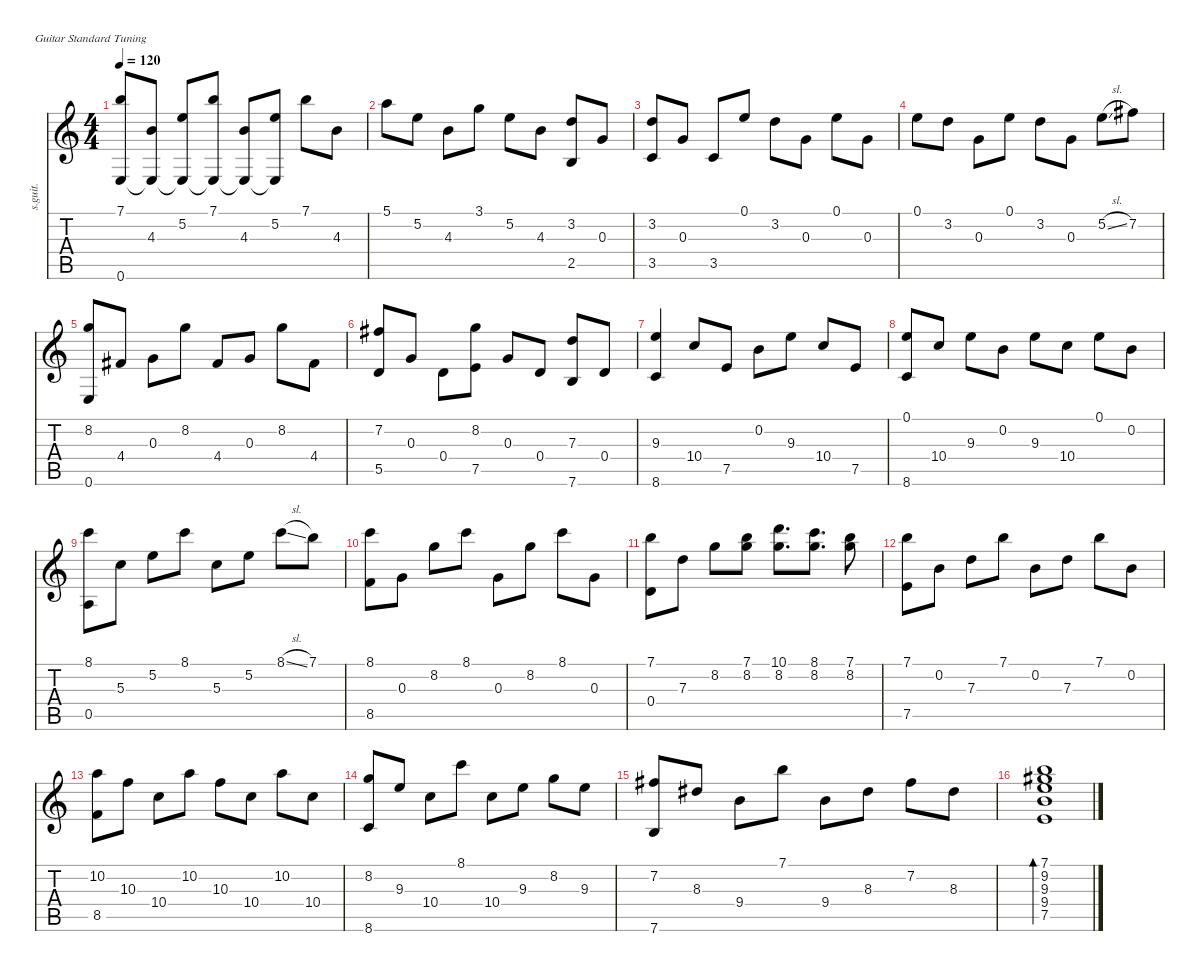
\defaultSystemsLayout 4
\hideDynamics
\bracketExtendMode nobrackets
\otherSystemsTrackNameOrientation horizontal
\track ("Steel Guitar" "s.guit.") {instrument acousticguitarsteel}
\staff {score tabs}
\tuning (E4 B3 G3 D3 A2 E2)
\ts (4 4)
\tempo 120
\clef g2
\ks c
(7.1 0.6).8{dy mf instrument acousticguitarsteel beam Up} (4.3 0.6{t}).8{beam Up} (5.2 0.6{t}).8{beam Up} (7.1 0.6{t}).8{beam Up} (4.3 0.6{t}).8{beam Up} (5.2 0.6{t}).8{beam Up} 7.1.8{beam Down} 4.3.8{beam Down} |
5.1.8{beam Down} 5.2.8{beam Down} 4.3.8{beam Down} 3.1.8{beam Down} 5.2.8{beam Down} 4.3.8{beam Down} (3.2 2.5).8{beam Up} 0.3.8{beam Up} |
(3.2 3.5).8{beam Up} 0.3.8{beam Up} 3.5.8{beam Up} 0.1.8{beam Up} 3.2.8{beam Down} 0.3.8{beam Down} 0.1.8{beam Down} 0.3.8{beam Down} |
0.1.8{beam Down} 3.2.8{beam Down} 0.3.8{beam Down} 0.1.8{beam Down} 3.2.8{beam Down} 0.3.8{beam Down} 5.2{sl}.8{beam Down} 7.2{acc #}.8{beam Down} |
(0.6 8.2).8{beam Up} 4.4{acc #}.8{beam Up} 0.3.8{beam Down} 8.2.8{beam Down} 4.4{acc #}.8{beam Up} 0.3.8{beam Up} 8.2.8{beam Down} 4.4{acc #}.8{beam Down} |
(7.2{acc #} 5.5).8{beam Up} 0.3.8{beam Up} 0.4.8{beam Down} (8.2 7.5).8{beam Down} 0.3.8{beam Up} 0.4.8{beam Up} (7.3 7.6).8{beam Up} 0.4.8{beam Up} |
(8.6 9.3).4{beam Up} 10.4.8{beam Up} 7.5.8{beam Up} 0.2.8{beam Down} 9.3.8{beam Down} 10.4.8{beam Up} 7.5.8{beam Up} |
(0.1 8.6).8{beam Up} 10.4.8{beam Up} 9.3.8{beam Down} 0.2.8{beam Down} 9.3.8{beam Down} 10.4.8{beam Down} 0.1.8{beam Down} 0.2.8{beam Down} |
(0.5 8.1).8{beam Down} 5.3.8{beam Down} 5.2.8{beam Down} 8.1.8{beam Down} 5.3.8{beam Down} 5.2.8{beam Down} 8.1{sl}.8{beam Down} 7.1.8{beam Down} |
(8.1 8.5).8{beam Down} 0.3.8{beam Down} 8.2.8{beam Down} 8.1.8{beam Down} 0.3.8{beam Down} 8.2.8{beam Down} 8.1.8{beam Down} 0.3.8{beam Down} |
(0.4 7.1).8{beam Down} 7.3.8{beam Down} 8.2.8{beam Down} (8.2 7.1).8{beam Down} (10.1 8.2).8{d beam Down} (8.1 8.2).8{d beam Down} (7.1 8.2).8{beam Down} |
(7.5 7.1).8{beam Down} 0.2.8{beam Down} 7.3.8{beam Down} 7.1.8{beam Down} 0.2.8{beam Down} 7.3.8{beam Down} 7.1.8{beam Down} 0.2.8{beam Down} |
(8.5 10.2).8{beam Down} 10.3.8{beam Down} 10.4.8{beam Down} 10.2.8{beam Down} 10.3.8{beam Down} 10.4.8{beam Down} 10.2.8{beam Down} 10.4.8{beam Down} |
(8.2 8.6).8{beam Up} 9.3.8{beam Up} 10.4.8{beam Down} 8.1.8{beam Down} 10.4.8{beam Down} 9.3.8{beam Down} 8.2.8{beam Down} 9.3.8{beam Down} |
(7.6 7.2{acc #}).8{beam Up} 8.3{acc #}.8{beam Up} 9.4.8{beam Down} 7.1.8{beam Down} 9.4.8{beam Down} 8.3{acc #}.8{beam Down} 7.2{acc #}.8{beam Down} 8.3{acc #}.8{beam Down} |
(7.5 9.4 9.3 9.2{acc #} 7.1).1{bd 118 beam Down}
